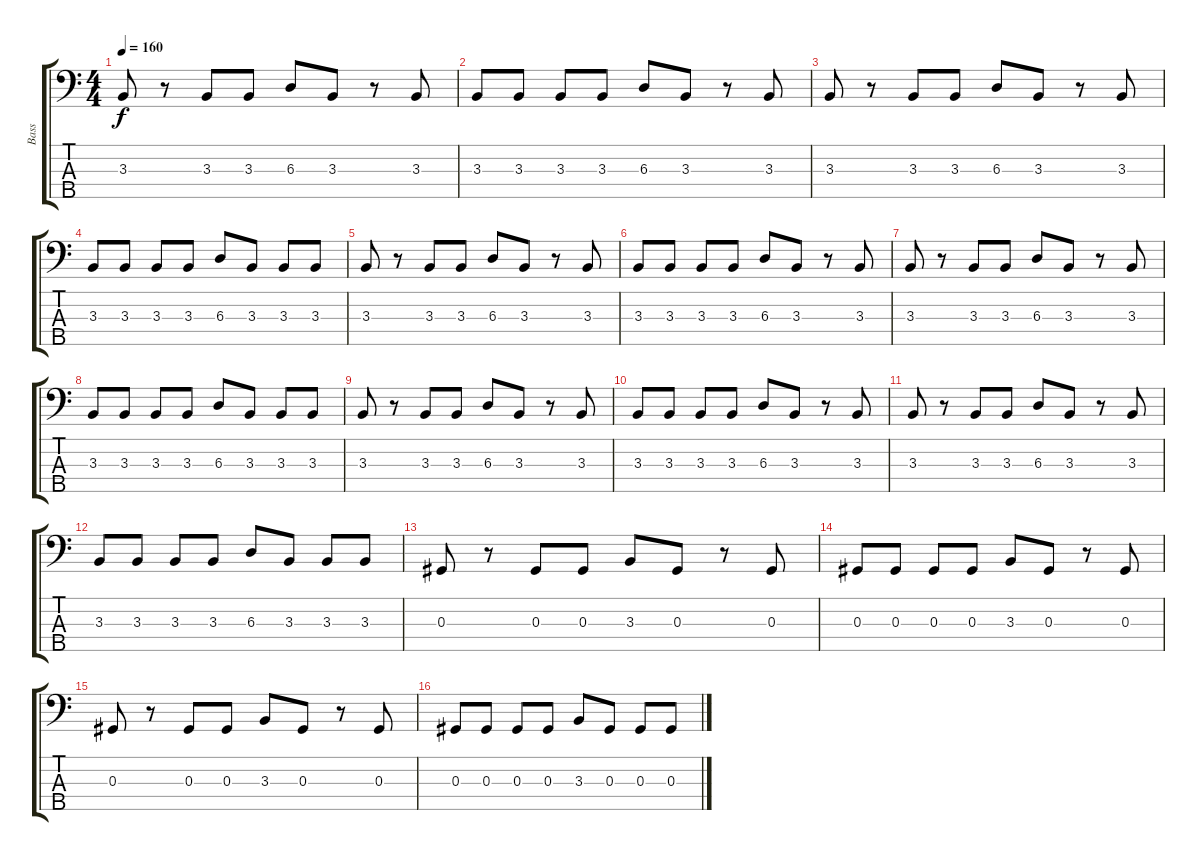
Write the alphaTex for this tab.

\track ("Bass" "Bass") {instrument electricbassfinger}
\staff {score tabs}
\tuning (Gb2 Db2 Ab1 Eb1 Bb0) {hide}
\ts (4 4)
\tempo 160
\clef f4
\ks c
3.3.8{dy f instrument electricbassfinger} r.8 3.3.8 3.3.8 6.3.8 3.3.8 r.8 3.3.8 |
3.3.8 3.3.8 3.3.8 3.3.8 6.3.8 3.3.8 r.8 3.3.8 |
3.3.8 r.8 3.3.8 3.3.8 6.3.8 3.3.8 r.8 3.3.8 |
3.3.8 3.3.8 3.3.8 3.3.8 6.3.8 3.3.8 3.3.8 3.3.8 |
3.3.8 r.8 3.3.8 3.3.8 6.3.8 3.3.8 r.8 3.3.8 |
3.3.8 3.3.8 3.3.8 3.3.8 6.3.8 3.3.8 r.8 3.3.8 |
3.3.8 r.8 3.3.8 3.3.8 6.3.8 3.3.8 r.8 3.3.8 |
3.3.8 3.3.8 3.3.8 3.3.8 6.3.8 3.3.8 3.3.8 3.3.8 |
3.3.8 r.8 3.3.8 3.3.8 6.3.8 3.3.8 r.8 3.3.8 |
3.3.8 3.3.8 3.3.8 3.3.8 6.3.8 3.3.8 r.8 3.3.8 |
3.3.8 r.8 3.3.8 3.3.8 6.3.8 3.3.8 r.8 3.3.8 |
3.3.8 3.3.8 3.3.8 3.3.8 6.3.8 3.3.8 3.3.8 3.3.8 |
0.3.8 r.8 0.3.8 0.3.8 3.3.8 0.3.8 r.8 0.3.8 |
0.3.8 0.3.8 0.3.8 0.3.8 3.3.8 0.3.8 r.8 0.3.8 |
0.3.8 r.8 0.3.8 0.3.8 3.3.8 0.3.8 r.8 0.3.8 |
0.3.8 0.3.8 0.3.8 0.3.8 3.3.8 0.3.8 0.3.8 0.3.8
